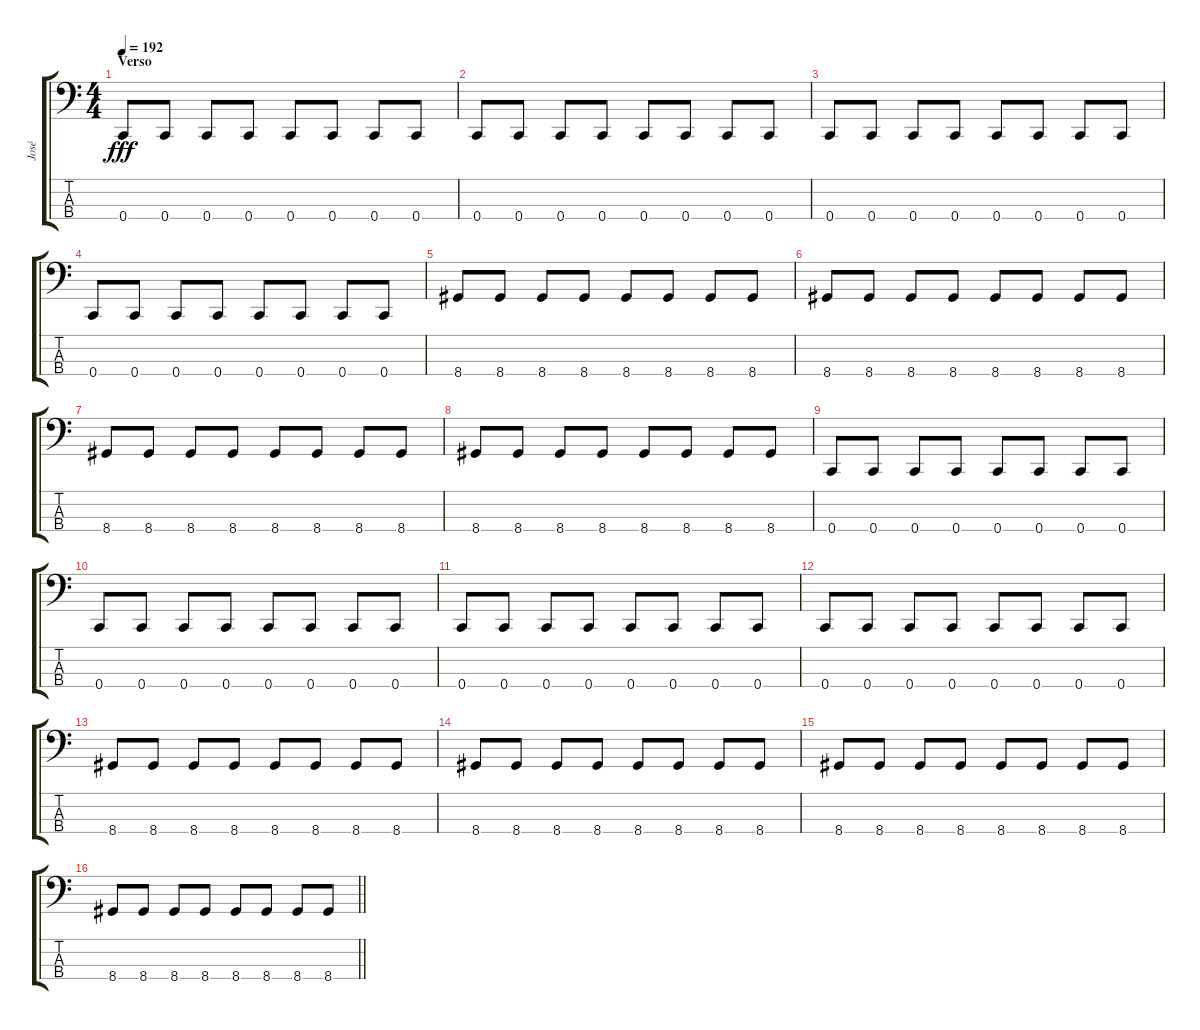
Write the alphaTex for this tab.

\track ("José" "José") {instrument electricbassfinger}
\staff {score tabs}
\tuning (Eb2 Bb1 F1 C1) {hide}
\ts (4 4)
\section ("" "Verso")
\tempo 192
\clef f4
\ks c
0.4.8{dy fff} 0.4.8 0.4.8 0.4.8 0.4.8 0.4.8 0.4.8 0.4.8 |
0.4.8 0.4.8 0.4.8 0.4.8 0.4.8 0.4.8 0.4.8 0.4.8 |
0.4.8 0.4.8 0.4.8 0.4.8 0.4.8 0.4.8 0.4.8 0.4.8 |
0.4.8 0.4.8 0.4.8 0.4.8 0.4.8 0.4.8 0.4.8 0.4.8 |
8.4.8 8.4.8 8.4.8 8.4.8 8.4.8 8.4.8 8.4.8 8.4.8 |
8.4.8 8.4.8 8.4.8 8.4.8 8.4.8 8.4.8 8.4.8 8.4.8 |
8.4.8 8.4.8 8.4.8 8.4.8 8.4.8 8.4.8 8.4.8 8.4.8 |
8.4.8 8.4.8 8.4.8 8.4.8 8.4.8 8.4.8 8.4.8 8.4.8 |
0.4.8 0.4.8 0.4.8 0.4.8 0.4.8 0.4.8 0.4.8 0.4.8 |
0.4.8 0.4.8 0.4.8 0.4.8 0.4.8 0.4.8 0.4.8 0.4.8 |
0.4.8 0.4.8 0.4.8 0.4.8 0.4.8 0.4.8 0.4.8 0.4.8 |
0.4.8 0.4.8 0.4.8 0.4.8 0.4.8 0.4.8 0.4.8 0.4.8 |
8.4.8 8.4.8 8.4.8 8.4.8 8.4.8 8.4.8 8.4.8 8.4.8 |
8.4.8 8.4.8 8.4.8 8.4.8 8.4.8 8.4.8 8.4.8 8.4.8 |
8.4.8 8.4.8 8.4.8 8.4.8 8.4.8 8.4.8 8.4.8 8.4.8 |
\barLineRight lightlight
8.4.8 8.4.8 8.4.8 8.4.8 8.4.8 8.4.8 8.4.8 8.4.8
